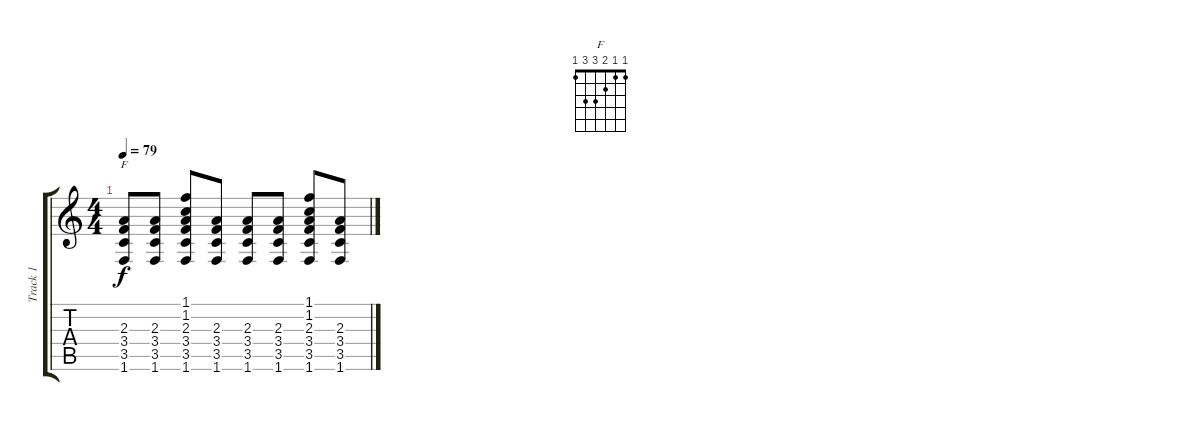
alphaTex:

\track ("Track 1" "Track 1") {instrument acousticguitarnylon}
\staff {score tabs}
\tuning (E4 B3 G3 D3 A2 E2) {hide}
\chord ("F" 1 1 2 3 3 1)
\ts (4 4)
\tempo 79
\clef g2
\ks c
(2.3 3.4 3.5 1.6).8{ch "F" dy f} (2.3 3.4 3.5 1.6).8 (1.1 1.2 2.3 3.4 3.5 1.6).8 (2.3 3.4 3.5 1.6).8 (2.3 3.4 3.5 1.6).8 (2.3 3.4 3.5 1.6).8 (1.1 1.2 2.3 3.4 3.5 1.6).8 (2.3 3.4 3.5 1.6).8
